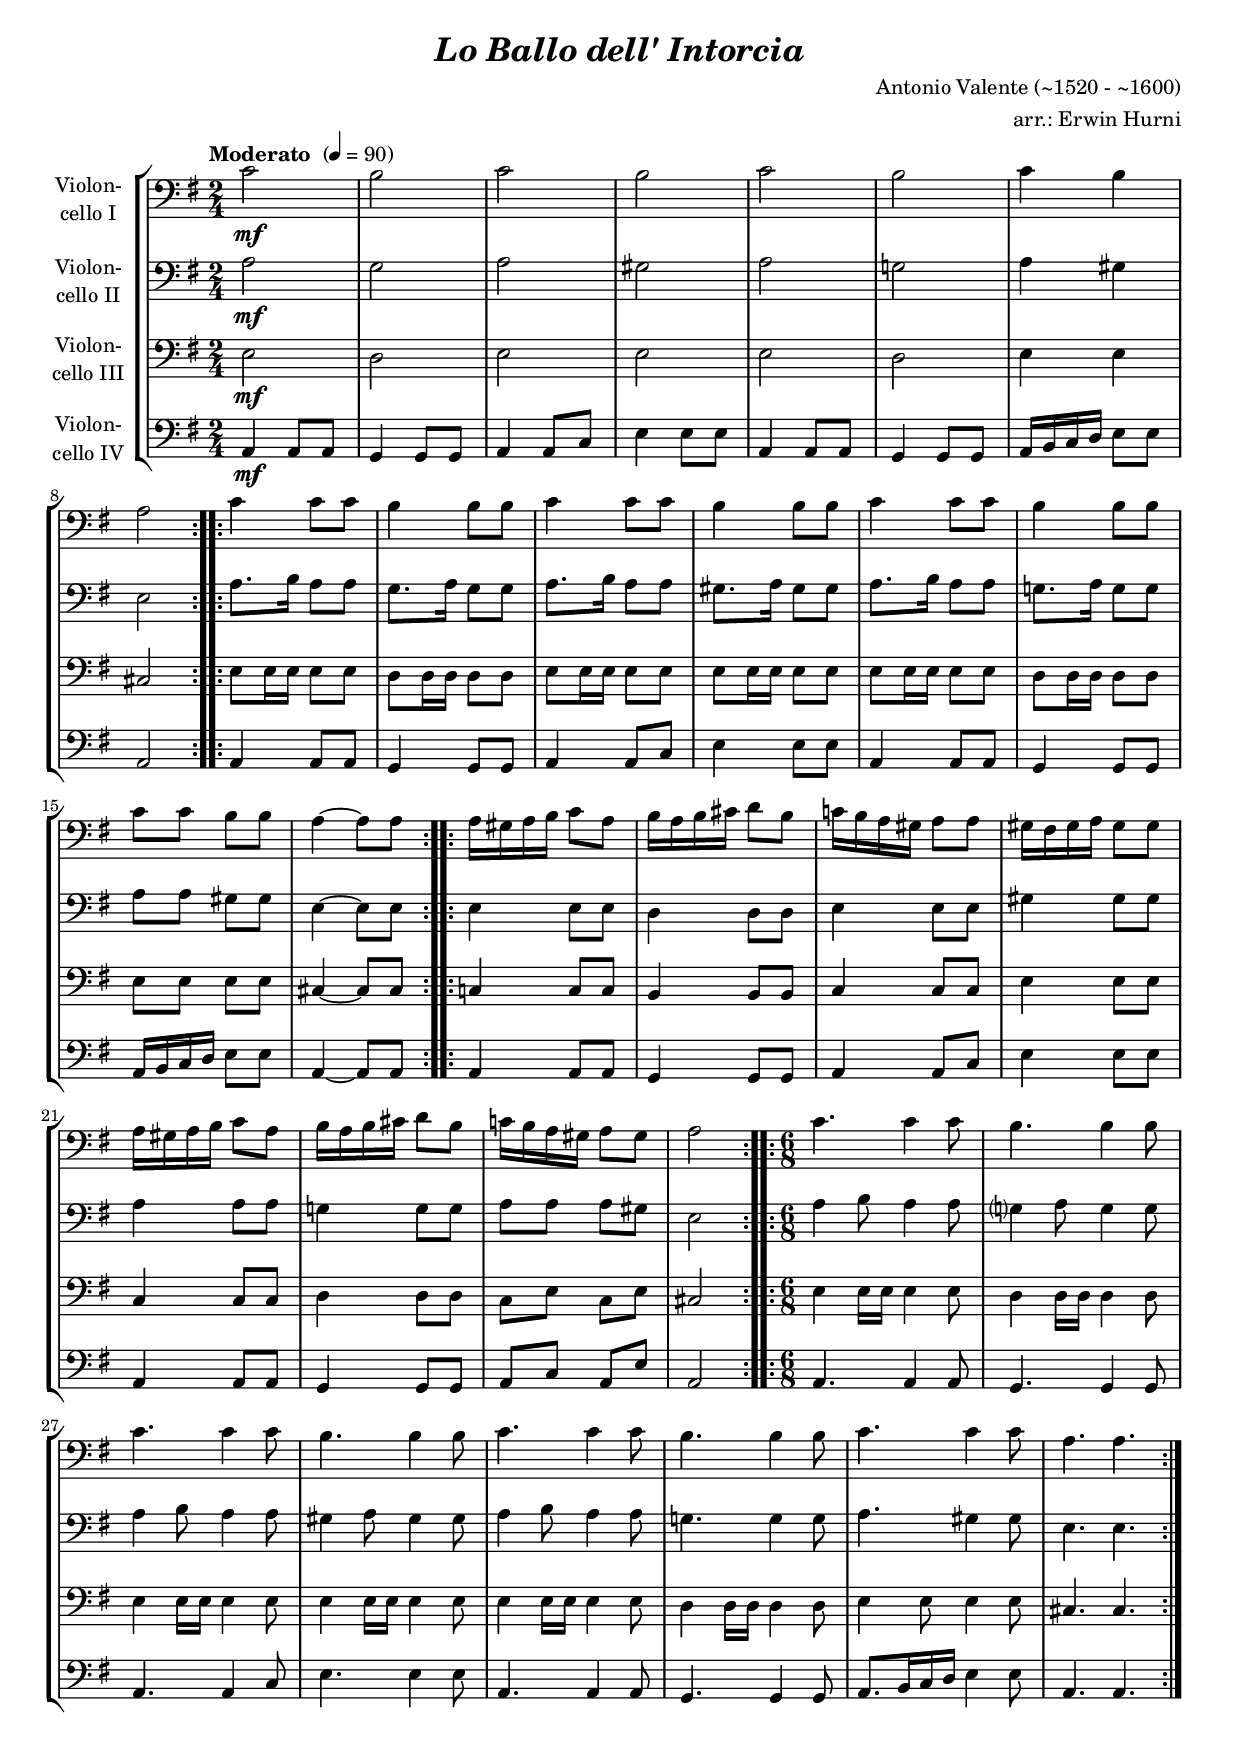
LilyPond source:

\version "2.14.2"
\include "deutsch.ly"

#(set-global-staff-size 18)

\header {
  title = \markup \bold \italic "Lo Ballo dell' Intorcia"
  composer = "Antonio Valente (~1520 - ~1600)"
  arranger = "arr.: Erwin Hurni"
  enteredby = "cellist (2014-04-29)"
}

voiceconsts = {
 \key g \major
 %\numericTimeSignature
 \compressFullBarRests
 \time 2/4
 \clef "bass"
 \tempo "Moderato " 4=90
}

mihi = "clarinet"
milo = "bassoon"

va = \relative c'' {
   \voiceconsts

   \repeat volta 2 {
     c2\mf
     h
     c
     h
     c
     h
     c4 h
     a2
   }

   \repeat volta 2 {
     c4 c8 c
     h4 h8 h
     c4 c8 c
     h4 h8 h
     c4 c8 c
     h4 h8 h

     c8 c h h
     a4~ a8 a
   }

   \repeat volta 2 {
     a16 gis a h c8 a
     h16 a h cis d8 h
     c!16 h a gis a8 a

     gis16 fis gis a gis8 gis
     a16 gis a h c8 a
     h16 a h cis d8 h
     c!16 h a gis a8 gis
     a2
   }

   \time 6/8
   \repeat volta 2 {
     c4. c4 c8
     h4. h4 h8
     c4. c4 c8
     h4. h4 h8

     c4. c4 c8
     h4. h4 h8
     c4. c4 c8
     a4. a
   }
}

vb = \relative c'' {
   \voiceconsts

   \repeat volta 2 {
     a2 \mf
     g
     a
     gis
     a
     g!
     a4 gis
     e2
   }

   \repeat volta 2 {
     a8. h16 a8 a
     g8. a16 g8 g
     a8. h16 a8 a
     gis8. a16 gis8 gis
     a8. h16 a8 a
     g!8. a16 g8 g

     a a gis gis
     e4~ e8 e
   }

   \repeat volta 2 {
    e4 e8 e
    d4 d8 d
    e4 e8 e

    gis4 gis8 gis
    a4 a8 a
    g!4 g8 g
    a a a gis
    e2
   }

   \time 6/8
   \repeat volta 2 {
     a4 h8 a4 a8
     g?4 a8 g4 g8
     a4 h8 a4 a8
     gis4 a8 gis4 gis8

     a4 h8 a4 a8
     g!4. g4 g8
     a4.gis4 gis8
     e4.e
   }
}

vc = \relative c' {
   \voiceconsts

   \repeat volta 2 {
     e2\mf
     d
     e
     e
     e
     d
     e4 e
     cis2
   }

   \repeat volta 2 {
     e8 e16 e e8 e
     d8 d16 d d8 d
     e8 e16 e e8 e
     e8 e16 e e8 e
     e8 e16 e e8 e
     d8 d16 d d8 d
     e e e e
     cis4~ cis8 cis
   }

   \repeat volta 2 {
     c!4 c8 c
     h4 h8 h
     c4 c8 c
     e4 e8 e
     c4 c8 c
     d4 d8 d
     c e c e
     cis2
   }

   \time 6/8
   \repeat volta 2 {
     e4 e16 e e4 e8
     d4 d16 d d4 d8
     e4 e16 e e4 e8
     e4 e16 e e4 e8

     e4 e16 e e4 e8
     d4 d16 d d4 d8
     e4 e8 e4 e8
     cis4. cis
   }
}

vd = \relative c' {
   \voiceconsts

   \repeat volta 2 {
     a4\mf a8 a
     g4 g8 g
     a4 a8 c
     e4 e8 e
     a,4 a8 a
     g4 g8 g
     a16 h c d e8 e
     a,2
   }

   \repeat volta 2 {
     a4 a8 a
     g4 g8 g
     a4 a8 c
     e4 e8 e
     a,4 a8 a
     g4 g8 g

     a16 h c d e8 e
     a,4~ a8 a
   }

   \repeat volta 2 {
     a4 a8 a
     g4 g8 g
     a4 a8 c
     e4 e8 e
     a,4 a8 a
     g4 g8 g
     a c a e'
     a,2
   }

   \time 6/8
   \repeat volta 2 {
     a4. a4 a8
     g4. g4 g8
     a4. a4 c8
     e4. e4 e8

     a,4. a4 a8
     g4. g4 g8
     a8. h16 c d e4 e8
     a,4. a
   }
}


music = \new StaffGroup <<
      \new Staff {
        \set Staff.midiInstrument = \milo
        \set Staff.instrumentName = \markup \center-column { "Violon-" "cello I" }
        \transpose g g, { \va }
      }

      \new Staff {
        \set Staff.midiInstrument = \milo
        \set Staff.instrumentName = \markup \center-column { "Violon-" "cello II" }
        \transpose g g, { \vb }
      }

      \new Staff {
        \set Staff.midiInstrument = \milo
        \set Staff.instrumentName = \markup \center-column { "Violon-" "cello III" }
        \transpose g g, { \vc }
      }

      \new Staff {
        \set Staff.midiInstrument = \milo
        \set Staff.instrumentName = \markup \center-column { "Violon-" "cello IV" }
        \transpose g g, { \vd }
      }
>>

\book {
  \score {
   \music
    \layout {}
  }

  \score {
    \unfoldRepeats \music

    \midi {
      \context {
        \Score
      }
    }
  }
}
